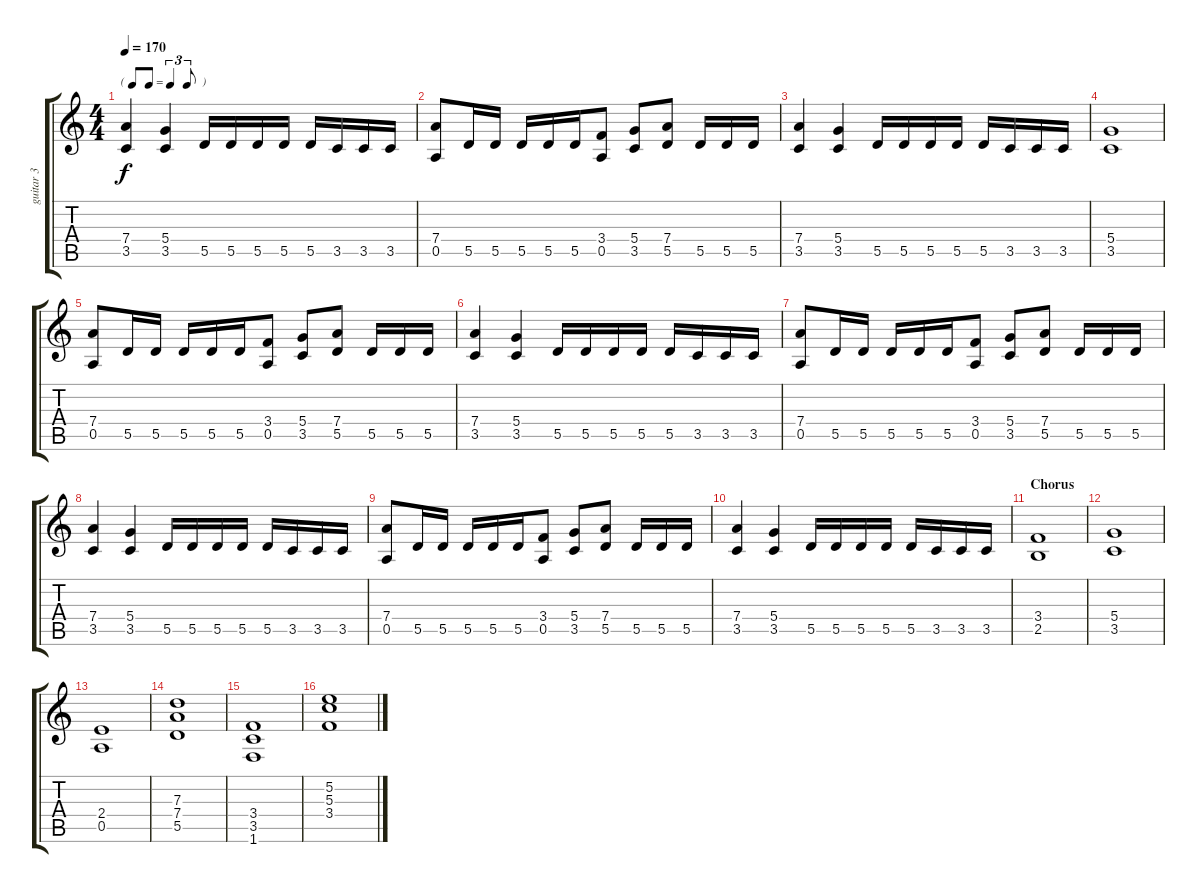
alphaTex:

\track ("guitar 3" "guitar 3") {instrument distortionguitar}
\staff {score tabs}
\tuning (E4 B3 G3 D3 A2 E2) {hide}
\ts (4 4)
\tf triplet8th
\tempo 170
\clef g2
\ks c
(7.4 3.5).4{dy f} (5.4 3.5).4 5.5.16 5.5.16 5.5.16 5.5.16 5.5.16 3.5.16 3.5.16 3.5.16 |
(7.4 0.5).8 5.5.16 5.5.16 5.5.16 5.5.16 5.5.16 (3.4 0.5).8 (5.4 3.5).8 (7.4 5.5).8 5.5.16 5.5.16 5.5.16 |
(7.4 3.5).4 (5.4 3.5).4 5.5.16 5.5.16 5.5.16 5.5.16 5.5.16 3.5.16 3.5.16 3.5.16 |
(5.4 3.5).1 |
(7.4 0.5).8 5.5.16 5.5.16 5.5.16 5.5.16 5.5.16 (3.4 0.5).8 (5.4 3.5).8 (7.4 5.5).8 5.5.16 5.5.16 5.5.16 |
(7.4 3.5).4 (5.4 3.5).4 5.5.16 5.5.16 5.5.16 5.5.16 5.5.16 3.5.16 3.5.16 3.5.16 |
(7.4 0.5).8 5.5.16 5.5.16 5.5.16 5.5.16 5.5.16 (3.4 0.5).8 (5.4 3.5).8 (7.4 5.5).8 5.5.16 5.5.16 5.5.16 |
(7.4 3.5).4 (5.4 3.5).4 5.5.16 5.5.16 5.5.16 5.5.16 5.5.16 3.5.16 3.5.16 3.5.16 |
(7.4 0.5).8 5.5.16 5.5.16 5.5.16 5.5.16 5.5.16 (3.4 0.5).8 (5.4 3.5).8 (7.4 5.5).8 5.5.16 5.5.16 5.5.16 |
(7.4 3.5).4 (5.4 3.5).4 5.5.16 5.5.16 5.5.16 5.5.16 5.5.16 3.5.16 3.5.16 3.5.16 |
\section ("" "Chorus")
(3.4 2.5).1 |
(5.4 3.5).1 |
(2.4 0.5).1 |
(7.3 7.4 5.5).1 |
(3.4 3.5 1.6).1 |
(5.2 5.3 3.4).1
